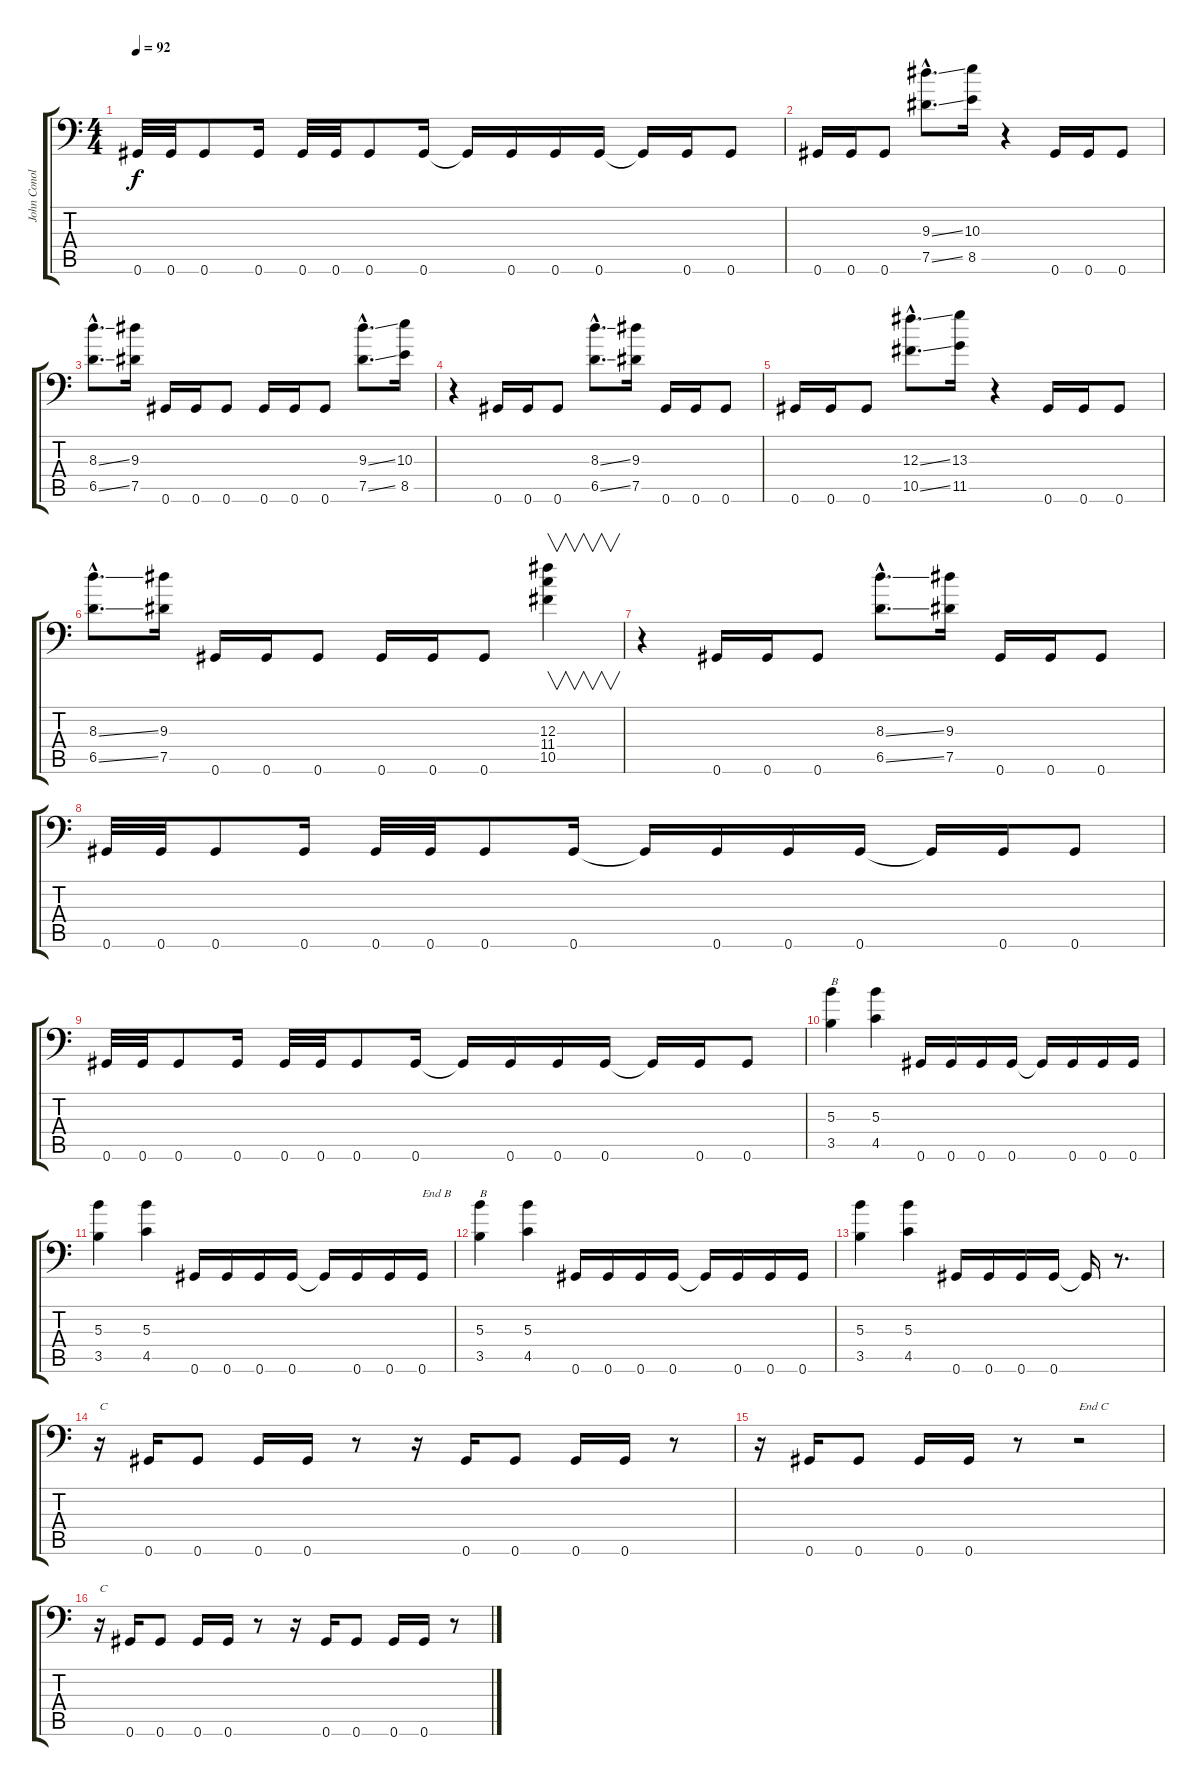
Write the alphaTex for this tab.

\track ("John Conolly - Guitar" "John Conol") {instrument distortionguitar}
\staff {score tabs}
\tuning (Eb4 Bb3 Gb3 Db3 Ab2 Ab1) {hide}
\ts (4 4)
\tempo 92
\clef f4
\ks c
0.6.32{dy f} 0.6.32 0.6.8 0.6.16 0.6.32 0.6.32 0.6.8 0.6.16 0.6{t}.16 0.6.16 0.6.16 0.6.16 0.6{t}.16 0.6.16 0.6.8 |
0.6.16 0.6.16 0.6.8 (9.3{ss hac} 7.5{ss hac}).8{d} (10.3 8.5).16 r.4 0.6.16 0.6.16 0.6.8 |
(8.3{ss hac} 6.5{ss hac}).8{d} (9.3 7.5).16 0.6.16 0.6.16 0.6.8 0.6.16 0.6.16 0.6.8 (9.3{ss hac} 7.5{ss hac}).8{d} (10.3 8.5).16 |
r.4 0.6.16 0.6.16 0.6.8 (8.3{ss hac} 6.5{ss hac}).8{d} (9.3 7.5).16 0.6.16 0.6.16 0.6.8 |
0.6.16 0.6.16 0.6.8 (12.3{ss hac} 10.5{ss hac}).8{d} (13.3 11.5).16 r.4 0.6.16 0.6.16 0.6.8 |
(8.3{ss hac} 6.5{ss hac}).8{d} (9.3 7.5).16 0.6.16 0.6.16 0.6.8 0.6.16 0.6.16 0.6.8 (12.3 11.4 10.5).4{v} |
r.4 0.6.16 0.6.16 0.6.8 (8.3{ss hac} 6.5{ss hac}).8{d} (9.3 7.5).16 0.6.16 0.6.16 0.6.8 |
0.6.32 0.6.32 0.6.8 0.6.16 0.6.32 0.6.32 0.6.8 0.6.16 0.6{t}.16 0.6.16 0.6.16 0.6.16 0.6{t}.16 0.6.16 0.6.8 |
0.6.32 0.6.32 0.6.8 0.6.16 0.6.32 0.6.32 0.6.8 0.6.16 0.6{t}.16 0.6.16 0.6.16 0.6.16 0.6{t}.16 0.6.16 0.6.8 |
(5.3 3.5).4{txt "B"} (5.3 4.5).4 0.6.16 0.6.16 0.6.16 0.6.16 0.6{t}.16 0.6.16 0.6.16 0.6.16 |
(5.3 3.5).4 (5.3 4.5).4 0.6.16 0.6.16 0.6.16 0.6.16 0.6{t}.16 0.6.16 0.6.16 0.6.16{txt "End B"} |
(5.3 3.5).4{txt "B"} (5.3 4.5).4 0.6.16 0.6.16 0.6.16 0.6.16 0.6{t}.16 0.6.16 0.6.16 0.6.16 |
(5.3 3.5).4 (5.3 4.5).4 0.6.16 0.6.16 0.6.16 0.6.16 0.6{t}.16 r.8{d} |
r.16{txt "C"} 0.6.16 0.6.8 0.6.16 0.6.16 r.8 r.16 0.6.16 0.6.8 0.6.16 0.6.16 r.8 |
r.16 0.6.16 0.6.8 0.6.16 0.6.16 r.8 r.2{txt "End C"} |
r.16{txt "C"} 0.6.16 0.6.8 0.6.16 0.6.16 r.8 r.16 0.6.16 0.6.8 0.6.16 0.6.16 r.8
